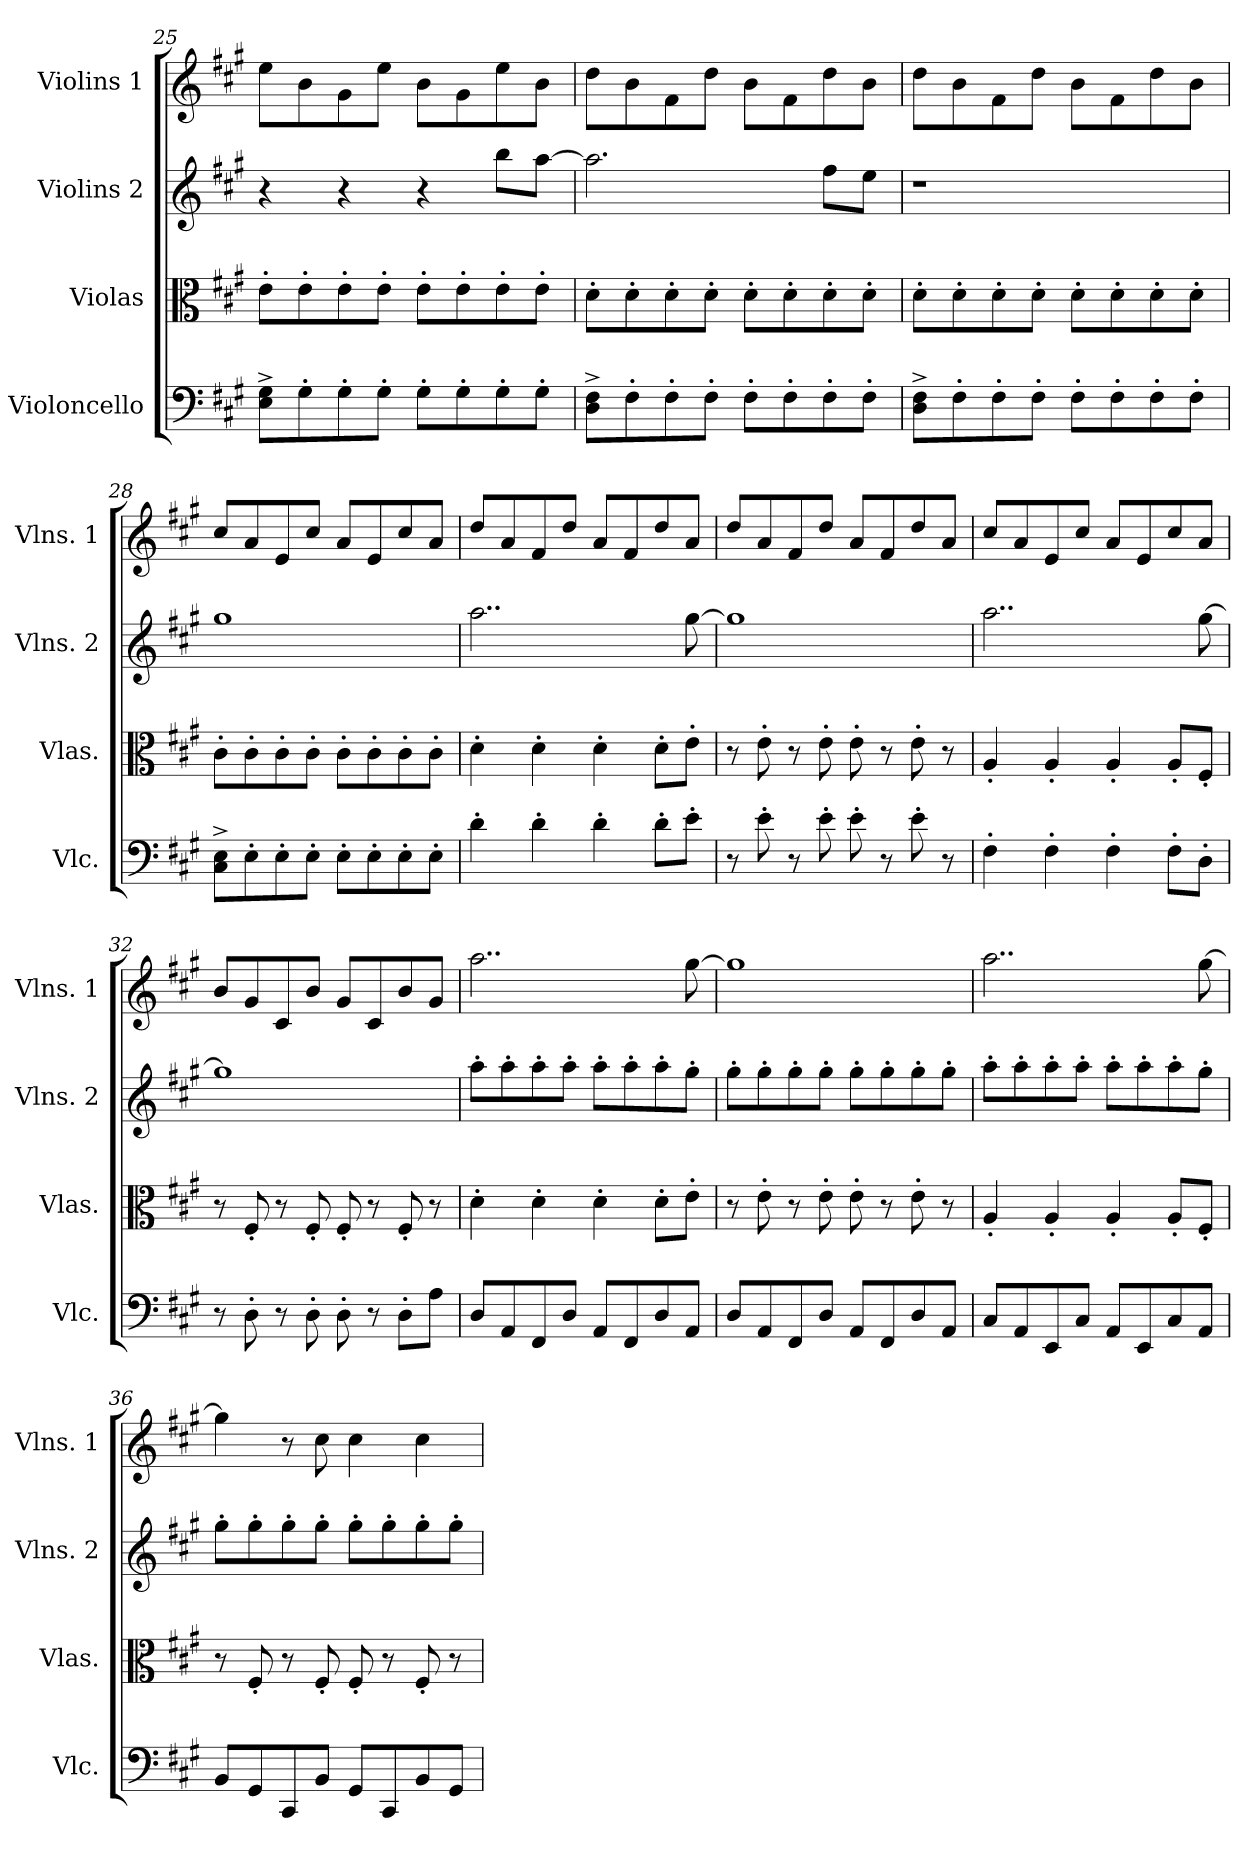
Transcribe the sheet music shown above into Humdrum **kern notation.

**kern	**kern	**kern	**kern
*part4	*part3	*part2	*part1
*staff4	*staff3	*staff2	*staff1
*I"Violoncello	*I"Violas	*I"Violins 2	*I"Violins 1
*I'Vlc.	*I'Vlas.	*I'Vlns. 2	*I'Vlns. 1
!!LO:LB:g=z
*clefF4	*clefC3	*clefG2	*clefG2
*k[f#c#g#]	*k[f#c#g#]	*k[f#c#g#]	*k[f#c#g#]
*A:	*A:	*A:	*A:
=25	=25	=25	=25
8E\^ 8G#\^L	8e'\L	4r	8ee\L
8G#'\	8e'\	.	8b\
8G#'\	8e'\	4r	8g#\
8G#'\J	8e'\J	.	8ee\J
8G#'\L	8e'\L	4r	8b\L
8G#'\	8e'\	.	8g#\
8G#'\	8e'\	8bb\L	8ee\
8G#'\J	8e'\J	[8aa\J	8b\J
=26	=26	=26	=26
8D\^ 8F#\^L	8d'\L	2.aa\]	8dd\L
8F#'\	8d'\	.	8b\
8F#'\	8d'\	.	8f#\
8F#'\J	8d'\J	.	8dd\J
8F#'\L	8d'\L	.	8b\L
8F#'\	8d'\	.	8f#\
8F#'\	8d'\	8ff#\L	8dd\
8F#'\J	8d'\J	8ee\J	8b\J
=27	=27	=27	=27
8D\^ 8F#\^L	8d'\L	1r	8dd\L
8F#'\	8d'\	.	8b\
8F#'\	8d'\	.	8f#\
8F#'\J	8d'\J	.	8dd\J
8F#'\L	8d'\L	.	8b\L
8F#'\	8d'\	.	8f#\
8F#'\	8d'\	.	8dd\
8F#'\J	8d'\J	.	8b\J
=28	=28	=28	=28
8C#\^ 8E\^L	8c#'\L	1gg#	8cc#/L
8E'\	8c#'\	.	8a/
8E'\	8c#'\	.	8e/
8E'\J	8c#'\J	.	8cc#/J
8E'\L	8c#'\L	.	8a/L
8E'\	8c#'\	.	8e/
8E'\	8c#'\	.	8cc#/
8E'\J	8c#'\J	.	8a/J
!!LO:LB:g=z
=29	=29	=29	=29
4d'\	4d'\	2..aa\	8dd/L
.	.	.	8a/
4d'\	4d'\	.	8f#/
.	.	.	8dd/J
4d'\	4d'\	.	8a/L
.	.	.	8f#/
8d'\L	8d'\L	.	8dd/
8e'\J	8e'\J	[8gg#\	8a/J
=30	=30	=30	=30
8r	8r	1gg#]	8dd/L
8e'\	8e'\	.	8a/
8r	8r	.	8f#/
8e'\	8e'\	.	8dd/J
8e'\	8e'\	.	8a/L
8r	8r	.	8f#/
8e'\	8e'\	.	8dd/
8r	8r	.	8a/J
=31	=31	=31	=31
4F#'\	4A'/	2..aa\	8cc#/L
.	.	.	8a/
4F#'\	4A'/	.	8e/
.	.	.	8cc#/J
4F#'\	4A'/	.	8a/L
.	.	.	8e/
8F#'\L	8A'/L	.	8cc#/
8D'\J	8F#'/J	[8gg#\	8a/J
=32	=32	=32	=32
8r	8r	1gg#]	8b/L
8D'\	8F#'/	.	8g#/
8r	8r	.	8c#/
8D'\	8F#'/	.	8b/J
8D'\	8F#'/	.	8g#/L
8r	8r	.	8c#/
8D'\L	8F#'/	.	8b/
8A\J	8r	.	8g#/J
!!LO:PB:g=z
=33	=33	=33	=33
8D/L	4d'\	8aa'\L	2..aa\
8AA/	.	8aa'\	.
8FF#/	4d'\	8aa'\	.
8D/J	.	8aa'\J	.
8AA/L	4d'\	8aa'\L	.
8FF#/	.	8aa'\	.
8D/	8d'\L	8aa'\	.
8AA/J	8e'\J	8gg#'\J	[8gg#\
=34	=34	=34	=34
8D/L	8r	8gg#'\L	1gg#]
8AA/	8e'\	8gg#'\	.
8FF#/	8r	8gg#'\	.
8D/J	8e'\	8gg#'\J	.
8AA/L	8e'\	8gg#'\L	.
8FF#/	8r	8gg#'\	.
8D/	8e'\	8gg#'\	.
8AA/J	8r	8gg#'\J	.
=35	=35	=35	=35
8C#/L	4A'/	8aa'\L	2..aa\
8AA/	.	8aa'\	.
8EE/	4A'/	8aa'\	.
8C#/J	.	8aa'\J	.
8AA/L	4A'/	8aa'\L	.
8EE/	.	8aa'\	.
8C#/	8A'/L	8aa'\	.
8AA/J	8F#'/J	8gg#'\J	[8gg#\
=36	=36	=36	=36
8BB/L	8r	8gg#'\L	4gg#\]
8GG#/	8F#'/	8gg#'\	.
8CC#/	8r	8gg#'\	8r
8BB/J	8F#'/	8gg#'\J	8cc#\
8GG#/L	8F#'/	8gg#'\L	4cc#\
8CC#/	8r	8gg#'\	.
8BB/	8F#'/	8gg#'\	4cc#\
8GG#/J	8r	8gg#'\J	.
=	=	=	=
*-	*-	*-	*-
